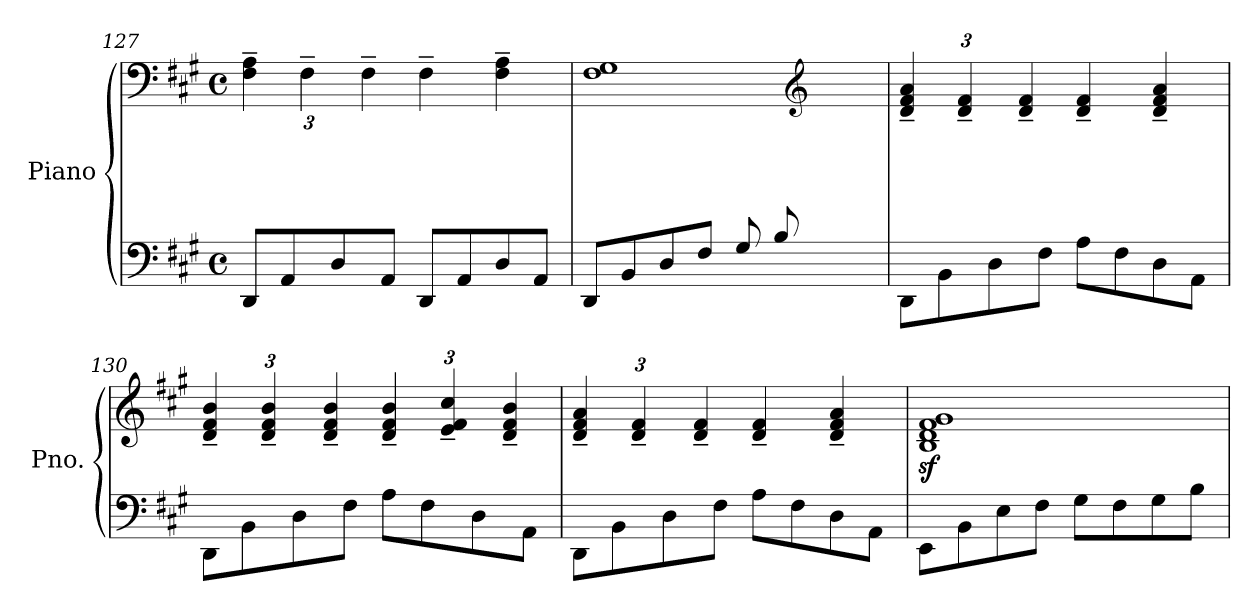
**kern	**kern	**dynam
*part1	*part1	*part1
*staff2	*staff1	*staff1/2
*I"Piano	*	*
*I'Pno.	*	*
*clefF4	*clefF4	*
*k[f#c#g#]	*k[f#c#g#]	*
*M4/4	*M4/4	*
*met(c)	*met(c)	*
*	*Xbrackettup	*
=127	=127	=127
8DD/L	6F#\~ 6A\~	.
8AA/	.	.
.	6F#~\	.
8D/	.	.
.	6F#~\	.
8AA/J	.	.
8DD/L	4F#~\	.
8AA/	.	.
8D/	4F#\~ 4A\~	.
8AA/J	.	.
!!LO:LB:g=z
=128	=128	=128
*	*^	*
*	*	*^	*
(8DD/L	1F# 1G#	2.ryy	2.ryy	.
8BB/	.	.	.	.
8D/	.	.	.	.
8F#/J	.	.	.	.
8G#/L	.	.	.	.
8B/	.	.	.	.
*	*clefG2	*	*	*
4ryy	.	4ryy	8d\	.
.	.	.	8f#\J)	.
=129	=129	=129	=129	=129
!	!	!	!	!LO:DY:b
*	*v	*v	*v	*
8DD\L	6d/~ 6f#/~ 6a/~	other-dynamics
8BB\	.	.
.	6d/~ 6f#/~	.
8D\	.	.
.	6d/~ 6f#/~	.
8F#\J	.	.
8A\L	4d/~ 4f#/~	.
8F#\	.	.
8D\	4d/~ 4f#/~ 4a/~	.
8AA\J	.	.
=130	=130	=130
8DD\L	6d/~ 6f#/~ 6b/~	.
8BB\	.	.
.	6d/~ 6f#/~ 6b/~	.
8D\	.	.
.	6d/~ 6f#/~ 6b/~	.
8F#\J	.	.
8A\L	6d/~ 6f#/~ 6b/~	.
8F#\	.	.
.	6e/~ 6f#/~ 6cc#/~	.
8D\	.	.
.	6d/~ 6f#/~ 6b/~	.
8AA\J	.	.
=131	=131	=131
8DD\L	6d/~ 6f#/~ 6a/~	.
8BB\	.	.
.	6d/~ 6f#/~	.
8D\	.	.
.	6d/~ 6f#/~	.
8F#\J	.	.
8A\L	4d/~ 4f#/~	.
8F#\	.	.
8D\	4d/~ 4f#/~ 4a/~	.
8AA\J	.	.
!!LO:LB:g=z
=132	=132	=132
8EE\L	1Bz< 1dz< 1f#z< 1g#z<	.
8BB\	.	.
8E\	.	.
8F#\J	.	.
8G#\L	.	.
8F#\	.	.
8G#\	.	.
8B\J	.	.
=	=	=
*-	*-	*-
